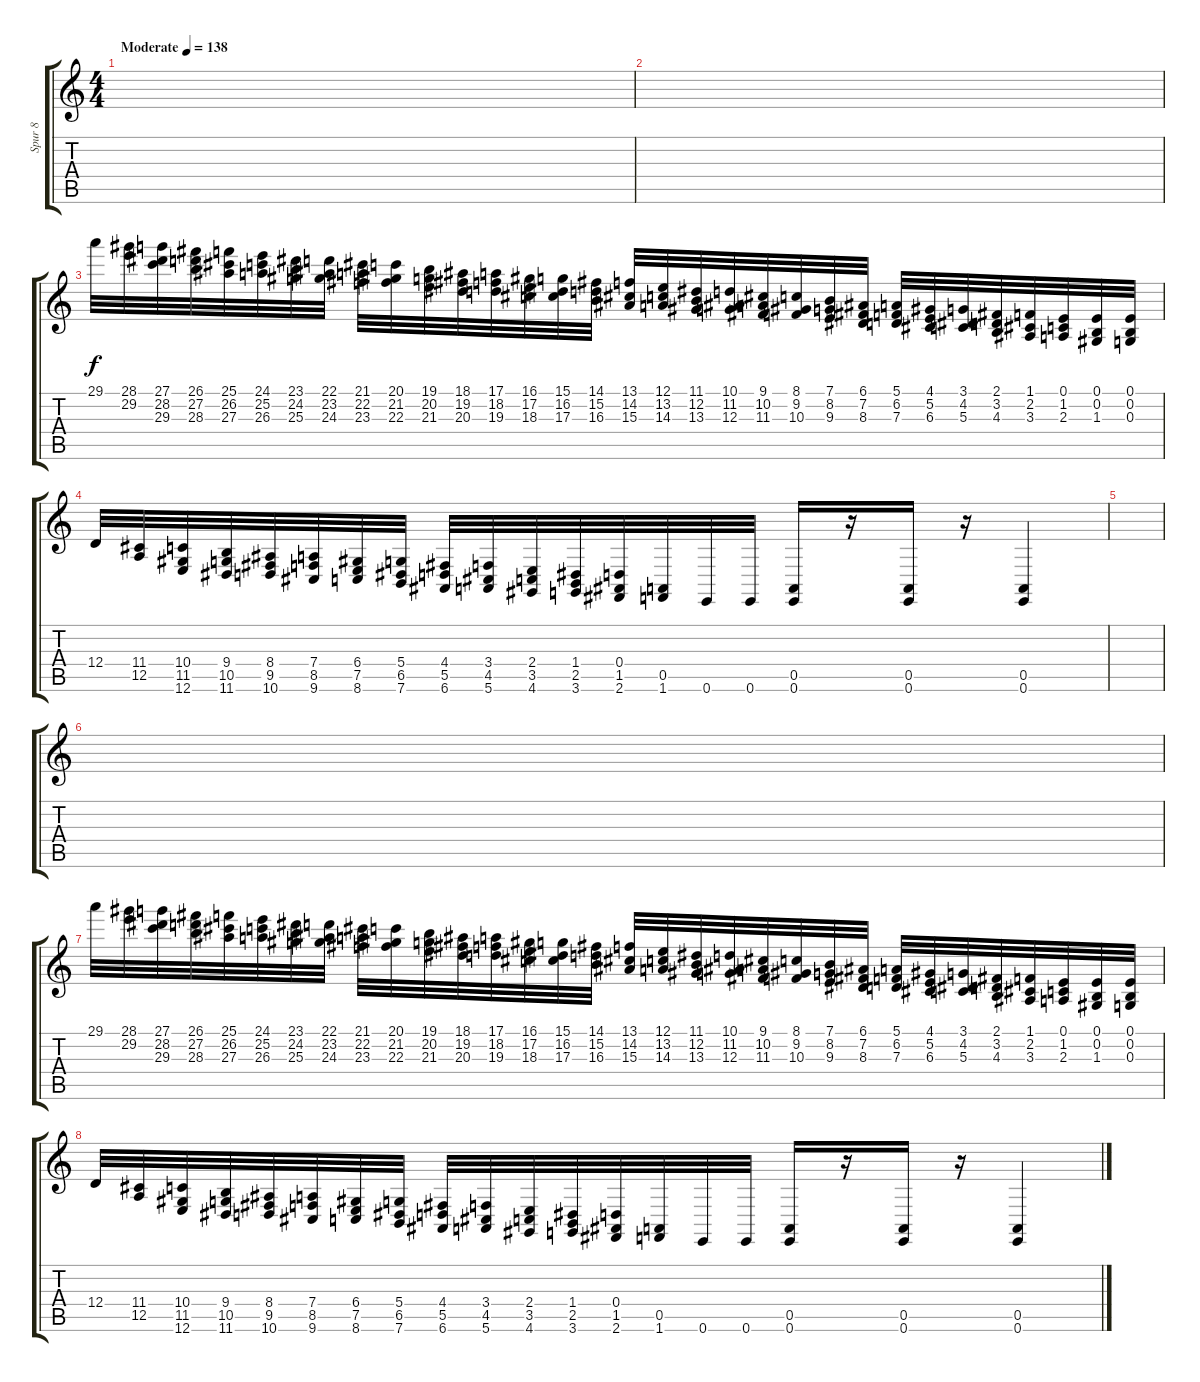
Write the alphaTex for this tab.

\track ("Spur 8" "Spur 8") {instrument gunshot}
\staff {score tabs}
\tuning (E4 B3 G3 D3 A2 E2) {hide}
\ts (4 4)
\tempo (138 "Moderate")
\clef g2
\ks c
|
|
29.1.32 (28.1 29.2).32 (27.1 28.2 29.3).32 (26.1 27.2 28.3).32 (25.1 26.2 27.3).32 (24.1 25.2 26.3).32 (23.1 24.2 25.3).32 (22.1 23.2 24.3).32 (21.1 22.2 23.3).32 (20.1 21.2 22.3).32 (19.1 20.2 21.3).32 (18.1 19.2 20.3).32 (17.1 18.2 19.3).32 (16.1 17.2 18.3).32 (15.1 16.2 17.3).32 (14.1 15.2 16.3).32 (13.1 14.2 15.3).32 (12.1 13.2 14.3).32 (11.1 12.2 13.3).32 (10.1 11.2 12.3).32 (9.1 10.2 11.3).32 (8.1 9.2 10.3).32 (7.1 8.2 9.3).32 (6.1 7.2 8.3).32 (5.1 6.2 7.3).32 (4.1 5.2 6.3).32 (3.1 4.2 5.3).32 (2.1 3.2 4.3).32 (1.1 2.2 3.3).32 (0.1 1.2 2.3).32 (0.1 0.2 1.3).32 (0.1 0.2 0.3).32 |
12.4.32 (11.4 12.5).32 (10.4 11.5 12.6).32 (9.4 10.5 11.6).32 (8.4 9.5 10.6).32 (7.4 8.5 9.6).32 (6.4 7.5 8.6).32 (5.4 6.5 7.6).32 (4.4 5.5 6.6).32 (3.4 4.5 5.6).32 (2.4 3.5 4.6).32 (1.4 2.5 3.6).32 (0.4 1.5 2.6).32 (0.5 1.6).32 0.6.32 0.6.32 (0.5 0.6).16 r.16 (0.5 0.6).16 r.16 (0.5 0.6).4 |
|
|
29.1.32 (28.1 29.2).32 (27.1 28.2 29.3).32 (26.1 27.2 28.3).32 (25.1 26.2 27.3).32 (24.1 25.2 26.3).32 (23.1 24.2 25.3).32 (22.1 23.2 24.3).32 (21.1 22.2 23.3).32 (20.1 21.2 22.3).32 (19.1 20.2 21.3).32 (18.1 19.2 20.3).32 (17.1 18.2 19.3).32 (16.1 17.2 18.3).32 (15.1 16.2 17.3).32 (14.1 15.2 16.3).32 (13.1 14.2 15.3).32 (12.1 13.2 14.3).32 (11.1 12.2 13.3).32 (10.1 11.2 12.3).32 (9.1 10.2 11.3).32 (8.1 9.2 10.3).32 (7.1 8.2 9.3).32 (6.1 7.2 8.3).32 (5.1 6.2 7.3).32 (4.1 5.2 6.3).32 (3.1 4.2 5.3).32 (2.1 3.2 4.3).32 (1.1 2.2 3.3).32 (0.1 1.2 2.3).32 (0.1 0.2 1.3).32 (0.1 0.2 0.3).32 |
12.4.32 (11.4 12.5).32 (10.4 11.5 12.6).32 (9.4 10.5 11.6).32 (8.4 9.5 10.6).32 (7.4 8.5 9.6).32 (6.4 7.5 8.6).32 (5.4 6.5 7.6).32 (4.4 5.5 6.6).32 (3.4 4.5 5.6).32 (2.4 3.5 4.6).32 (1.4 2.5 3.6).32 (0.4 1.5 2.6).32 (0.5 1.6).32 0.6.32 0.6.32 (0.5 0.6).16 r.16 (0.5 0.6).16 r.16 (0.5 0.6).4
